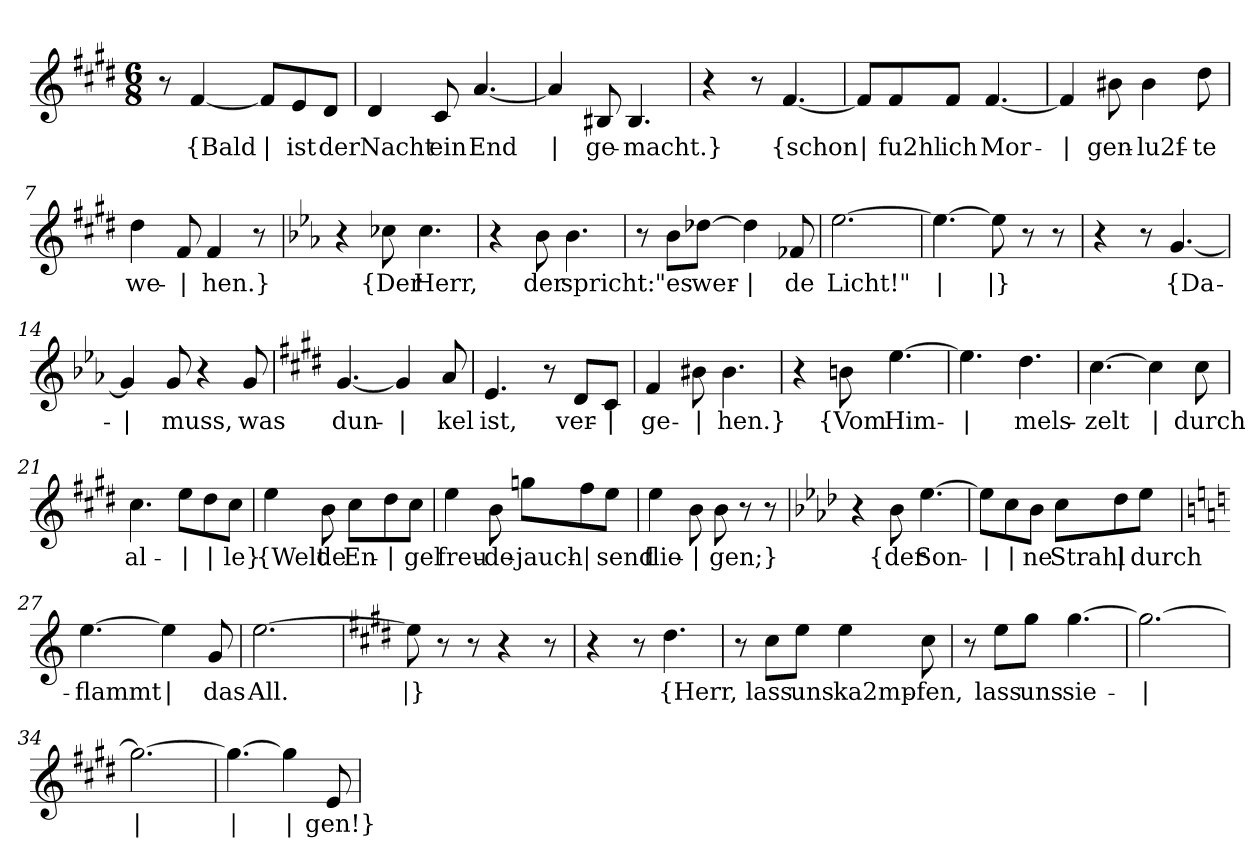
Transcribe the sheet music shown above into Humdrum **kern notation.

**kern	**text
*part1	*part1
*staff1	*staff1
*clefG2	*
*k[f#c#g#d#]	*
*M6/8	*
=1	=1
8r	.
!	!LO:LY:b
[4f#/	{Bald
!	!LO:LY:b
8f#/L]	|
!	!LO:LY:b
8e/	ist
!	!LO:LY:b
8d#/J	der
=2	=2
!	!LO:LY:b
4d#/	Nacht
!	!LO:LY:b
8c#/	ein
!	!LO:LY:b
[4.a/	End
=3	=3
!	!LO:LY:b
4a/]	|
!	!LO:LY:b
8B#X/	ge-
!	!LO:LY:b
4.B#/	-macht.}
=4	=4
4r	.
8r	.
!	!LO:LY:b
[4.f#/	{schon
=5	=5
!	!LO:LY:b
8f#/L]	|
!	!LO:LY:b
8f#/	fu2hl
!	!LO:LY:b
8f#/J	ich
!	!LO:LY:b
[4.f#/	Mor-
=6	=6
!	!LO:LY:b
4f#/]	|
!	!LO:LY:b
8b#X\	-gen-
!	!LO:LY:b
4b#\	-lu2f-
!	!LO:LY:b
8dd#\	-te
!!LO:LB:g=z
=7	=7
!	!LO:LY:b
4dd#\	we-
!	!LO:LY:b
8f#/	|
!	!LO:LY:b
4f#/	-hen.}
8r	.
=8	=8
*k[b-e-a-]	*
4r	.
!	!LO:LY:b
8cc-X\	{Der
!	!LO:LY:b
4.cc-\	Herr,
=9	=9
4r	.
!	!LO:LY:b
8b-\	der
!	!LO:LY:b
4.b-\	spricht:
=10	=10
8r	.
!	!LO:LY:b
8b-\L	"es
!	!LO:LY:b
[8dd-X\J	wer-
!	!LO:LY:b
4dd-\]	|
!	!LO:LY:b
8f-X/	-de
=11	=11
!	!LO:LY:b
[2.ee-\	Licht!"
=12	=12
!	!LO:LY:b
4.ee-\_	|
!	!LO:LY:b
8ee-\]	|}
8r	.
8r	.
=13	=13
4r	.
8r	.
!	!LO:LY:b
[4.g/	{Da-
!!LO:LB:g=z
=14	=14
!	!LO:LY:b
4g/]	|
!	!LO:LY:b
8g/	-muss,
4r	.
!	!LO:LY:b
8g/	was
=15	=15
*k[f#c#g#d#]	*
!	!LO:LY:b
[4.g#/	dun-
!	!LO:LY:b
4g#/]	|
!	!LO:LY:b
8a/	-kel
=16	=16
!	!LO:LY:b
4.e/	ist,
8r	.
!	!LO:LY:b
8d#/L	ver-
!	!LO:LY:b
8c#/J	|
=17	=17
!	!LO:LY:b
4f#/	-ge-
!	!LO:LY:b
8b#X\	|
!	!LO:LY:b
4.b#\	-hen.}
=18	=18
4r	.
!	!LO:LY:b
8bn\	{Vom
!	!LO:LY:b
[4.ee\	Him-
=19	=19
!	!LO:LY:b
4.ee\]	|
!	!LO:LY:b
4.dd#\	-mels-
=20	=20
!	!LO:LY:b
[4.cc#\	-zelt
!	!LO:LY:b
4cc#\]	|
!	!LO:LY:b
8cc#\	durch
!!LO:LB:g=z
=21	=21
!	!LO:LY:b
4.cc#\	al-
!	!LO:LY:b
8ee\L	|
!	!LO:LY:b
8dd#\	|
!	!LO:LY:b
8cc#\J	-le}
=22	=22
!	!LO:LY:b
4ee\	{Welt
!	!LO:LY:b
8b\	de
!	!LO:LY:b
8cc#\L	En-
!	!LO:LY:b
8dd#\	|
!	!LO:LY:b
8cc#\J	-gel
=23	=23
!	!LO:LY:b
4ee\	freu-
!	!LO:LY:b
8b\	-de-
!	!LO:LY:b
8ggn\L	-jauch-
!	!LO:LY:b
8ff#\	|
!	!LO:LY:b
8ee\J	-send
=24	=24
!	!LO:LY:b
4ee\	flie-
!	!LO:LY:b
8b\	|
!	!LO:LY:b
8b\	-gen;}
8r	.
8r	.
=25	=25
*k[b-e-a-d-]	*
4r	.
!	!LO:LY:b
8b-\	{der
!	!LO:LY:b
[4.ee-\	Son-
!!LO:LB:g=z
=26	=26
!	!LO:LY:b
8ee-\L]	|
!	!LO:LY:b
8cc\	|
!	!LO:LY:b
8b-\J	-ne
!	!LO:LY:b
8cc\L	Strahl
!	!LO:LY:b
8dd-\	|
!	!LO:LY:b
8ee-\J	durch-
=27	=27
*k[]	*
!	!LO:LY:b
[4.ee\	flammt
!	!LO:LY:b
4ee\]	|
!	!LO:LY:b
8g/	das
=28	=28
!	!LO:LY:b
[2.ee\	All.
=29	=29
*k[f#c#g#d#]	*
!	!LO:LY:b
8ee\]	|}
8r	.
8r	.
4r	.
8r	.
=30	=30
4r	.
8r	.
!	!LO:LY:b
4.dd#\	{Herr,
=31	=31
8r	.
!	!LO:LY:b
8cc#\L	lass
!	!LO:LY:b
8ee\J	uns
!	!LO:LY:b
4ee\	ka2mp-
!	!LO:LY:b
8cc#\	-fen,
!!LO:LB:g=z
=32	=32
8r	.
!	!LO:LY:b
8ee\L	lass
!	!LO:LY:b
8gg#\J	uns
!	!LO:LY:b
[4.gg#\	sie-
=33	=33
!	!LO:LY:b
2.gg#\_	|
=34	=34
!	!LO:LY:b
2.gg#\_	|
=35	=35
!	!LO:LY:b
4.gg#\_	|
!	!LO:LY:b
4gg#\]	|
!	!LO:LY:b
8e/	-gen!}
=	=
*-	*-
